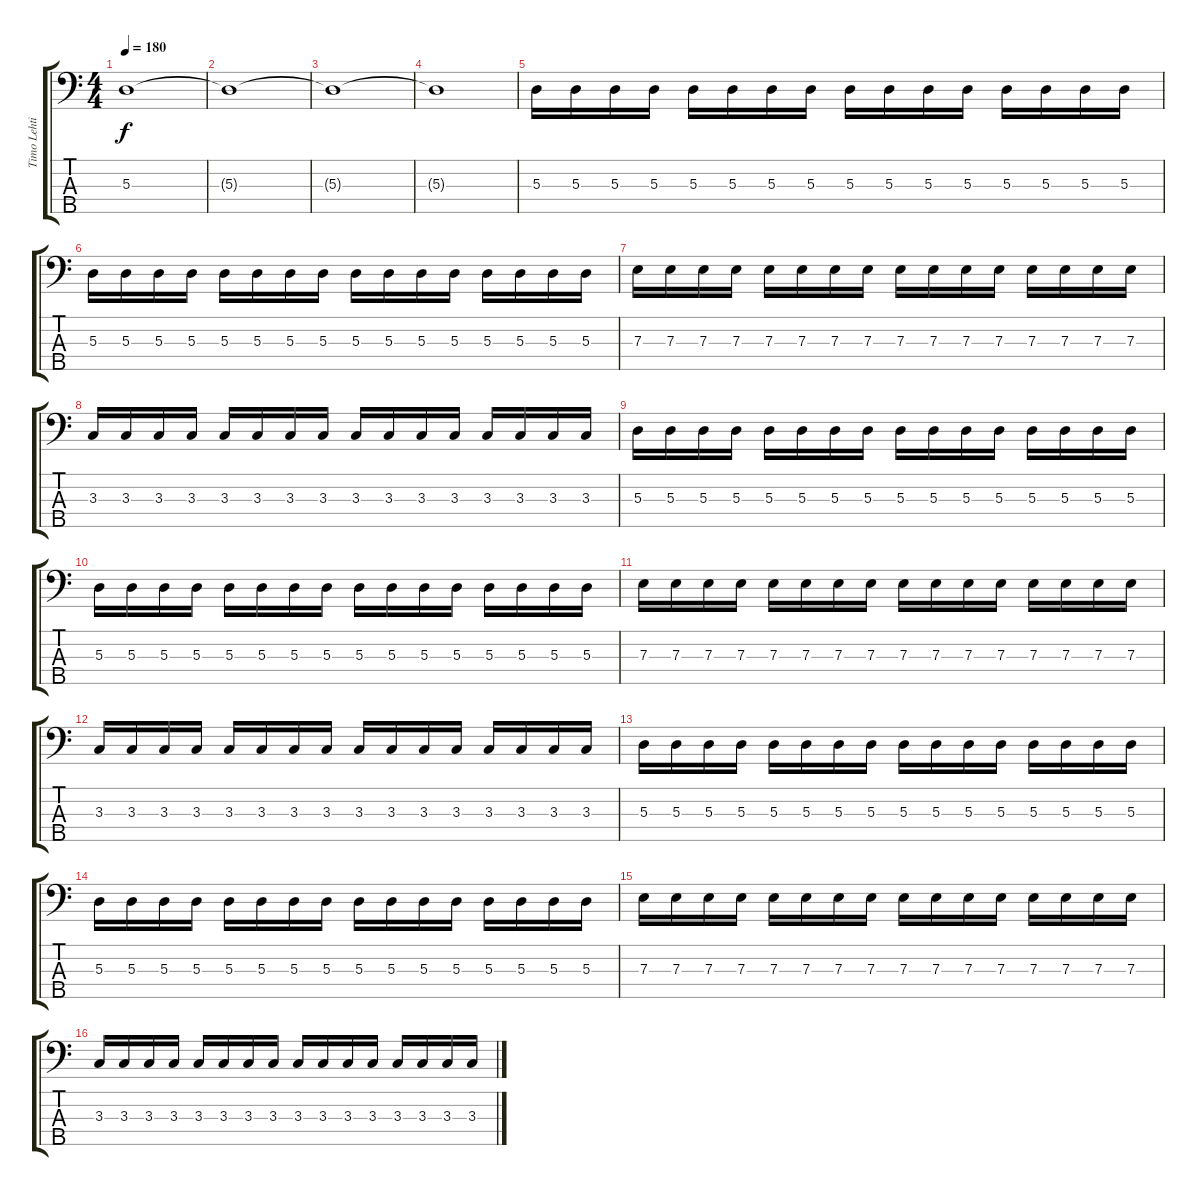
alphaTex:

\track ("Timo Lehtinen - Bass" "Timo Lehti") {instrument electricbassfinger}
\staff {score tabs}
\tuning (G2 D2 A1 E1 B0) {hide}
\ts (4 4)
\tempo 180
\clef f4
\ks c
5.3.1{dy f} |
5.3{t}.1 |
5.3{t}.1 |
5.3{t}.1 |
\section ("" "")
5.3.16 5.3.16 5.3.16 5.3.16 5.3.16 5.3.16 5.3.16 5.3.16 5.3.16 5.3.16 5.3.16 5.3.16 5.3.16 5.3.16 5.3.16 5.3.16 |
5.3.16 5.3.16 5.3.16 5.3.16 5.3.16 5.3.16 5.3.16 5.3.16 5.3.16 5.3.16 5.3.16 5.3.16 5.3.16 5.3.16 5.3.16 5.3.16 |
7.3.16 7.3.16 7.3.16 7.3.16 7.3.16 7.3.16 7.3.16 7.3.16 7.3.16 7.3.16 7.3.16 7.3.16 7.3.16 7.3.16 7.3.16 7.3.16 |
3.3.16 3.3.16 3.3.16 3.3.16 3.3.16 3.3.16 3.3.16 3.3.16 3.3.16 3.3.16 3.3.16 3.3.16 3.3.16 3.3.16 3.3.16 3.3.16 |
5.3.16 5.3.16 5.3.16 5.3.16 5.3.16 5.3.16 5.3.16 5.3.16 5.3.16 5.3.16 5.3.16 5.3.16 5.3.16 5.3.16 5.3.16 5.3.16 |
5.3.16 5.3.16 5.3.16 5.3.16 5.3.16 5.3.16 5.3.16 5.3.16 5.3.16 5.3.16 5.3.16 5.3.16 5.3.16 5.3.16 5.3.16 5.3.16 |
7.3.16 7.3.16 7.3.16 7.3.16 7.3.16 7.3.16 7.3.16 7.3.16 7.3.16 7.3.16 7.3.16 7.3.16 7.3.16 7.3.16 7.3.16 7.3.16 |
3.3.16 3.3.16 3.3.16 3.3.16 3.3.16 3.3.16 3.3.16 3.3.16 3.3.16 3.3.16 3.3.16 3.3.16 3.3.16 3.3.16 3.3.16 3.3.16 |
5.3.16 5.3.16 5.3.16 5.3.16 5.3.16 5.3.16 5.3.16 5.3.16 5.3.16 5.3.16 5.3.16 5.3.16 5.3.16 5.3.16 5.3.16 5.3.16 |
5.3.16 5.3.16 5.3.16 5.3.16 5.3.16 5.3.16 5.3.16 5.3.16 5.3.16 5.3.16 5.3.16 5.3.16 5.3.16 5.3.16 5.3.16 5.3.16 |
7.3.16 7.3.16 7.3.16 7.3.16 7.3.16 7.3.16 7.3.16 7.3.16 7.3.16 7.3.16 7.3.16 7.3.16 7.3.16 7.3.16 7.3.16 7.3.16 |
3.3.16 3.3.16 3.3.16 3.3.16 3.3.16 3.3.16 3.3.16 3.3.16 3.3.16 3.3.16 3.3.16 3.3.16 3.3.16 3.3.16 3.3.16 3.3.16
